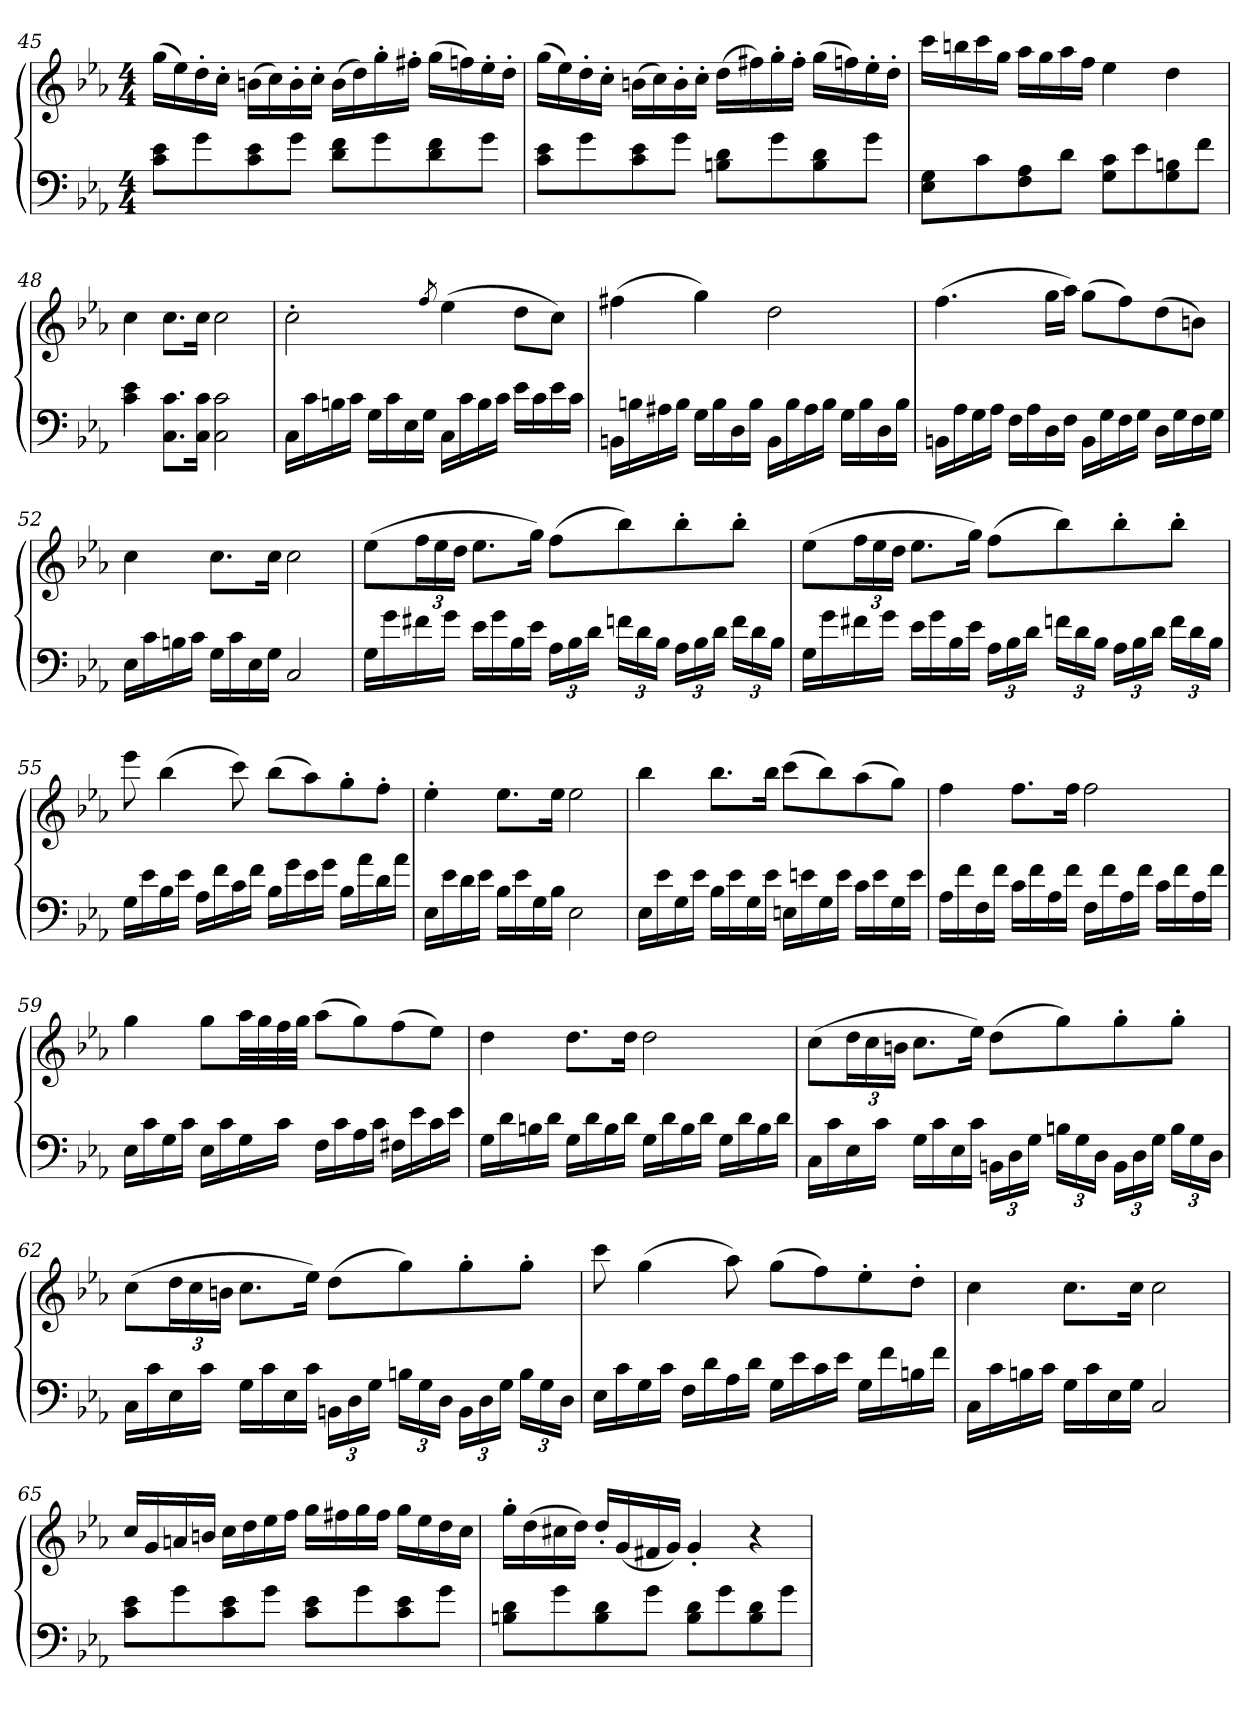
**kern	**kern
*part1	*part1
*staff2	*staff1
*clefF4	*clefG2
*k[b-e-a-]	*k[b-e-a-]
*c:	*c:
*M4/4	*M4/4
=45	=45
8c 8e-L	(16ggLL
.	16ee-)
8g	16dd'
.	16cc'JJ
8c 8e-	(16bnLL
.	16cc)
8gJ	16b'
.	16cc'JJ
8d 8fL	(16bLL
.	16dd)
8g	16gg'
.	16ff#X'JJ
8d 8f	(16ggLL
.	16ffn)
8gJ	16ee-'
.	16dd'JJ
=46	=46
8c 8e-L	(16ggLL
.	16ee-)
8g	16dd'
.	16cc'JJ
8c 8e-	(16bnLL
.	16cc)
8gJ	16b'
.	16cc'JJ
8Bn 8dL	(16ddLL
.	16ff#X)
8g	16gg'
.	16ff#'JJ
8B 8d	(16ggLL
.	16ffn)
8gJ	16ee-'
.	16dd'JJ
=47	=47
8E- 8GL	16cccLL
.	16bbn
8c	16ccc
.	16ggJJ
8F 8A-	16aa-LL
.	16gg
8dJ	16aa-
.	16ffJJ
8G 8cL	4ee-
8e-	.
8G 8Bn	4dd
8fJ	.
=48	=48
4c 4e-	4cc
8.C 8.cL	8.ccL
16C 16cJk	16ccJk
2C 2c	2cc
=49	=49
16CLL	2cc'
16c	.
16Bn	.
16cJJ	.
16GLL	.
16c	.
16E-	.
16GJJ	.
.	8qff
16CLL	(4ee-
16c	.
16B	.
16cJJ	.
16e-LL	8ddL
16c	.
16e-	8ccJ)
16cJJ	.
=50	=50
16BBnLL	(4ff#X
16Bn	.
16A#X	.
16BJJ	.
16GLL	4gg)
16B	.
16D	.
16BJJ	.
16BBLL	2dd
16B	.
16A#	.
16BJJ	.
16GLL	.
16B	.
16D	.
16BJJ	.
=51	=51
16BBnLL	(4.ff
16A-	.
16G	.
16A-JJ	.
16FLL	.
16A-	.
16D	16ggLL
16FJJ	16aa-JJ)
16BBLL	(8ggL
16G	.
16F	8ff)
16GJJ	.
16DLL	(8dd
16G	.
16F	8bnJ)
16GJJ	.
=52	=52
16E-LL	4cc
16c	.
16Bn	.
16cJJ	.
16GLL	8.ccL
16c	.
16E-	.
16GJJ	16ccJk
2C	2cc
=53	=53
16GLL	(8ee-L
16g	.
16f#X	24ffL
.	24ee-
16gJJ	.
.	24ddJJ
16e-LL	8.ee-L
16g	.
16B-	.
16e-JJ	16ggJk)
24A-LL	(8ffL
24B-	.
24dJJ	.
24fnLL	8bb-)
24d	.
24B-JJ	.
24A-LL	8bb-'
24B-	.
24dJJ	.
24fLL	8bb-'J
24d	.
24B-JJ	.
=54	=54
16GLL	(8ee-L
16g	.
16f#X	24ffL
.	24ee-
16gJJ	.
.	24ddJJ
16e-LL	8.ee-L
16g	.
16B-	.
16e-JJ	16ggJk)
24A-LL	(8ffL
24B-	.
24dJJ	.
24fnLL	8bb-)
24d	.
24B-JJ	.
24A-LL	8bb-'
24B-	.
24dJJ	.
24fLL	8bb-'J
24d	.
24B-JJ	.
=55	=55
16GLL	8eee-
16e-	.
16B-	(4bb-
16e-JJ	.
16A-LL	.
16f	.
16c	8ccc)
16fJJ	.
16B-LL	(8bb-L
16g	.
16e-	8aa-)
16gJJ	.
16B-LL	8gg'
16a-	.
16d	8ff'J
16a-JJ	.
=56	=56
16E-LL	4ee-'
16e-	.
16d	.
16e-JJ	.
16B-LL	8.ee-L
16e-	.
16G	.
16B-JJ	16ee-Jk
2E-	2ee-
=57	=57
16E-LL	4bb-
16e-	.
16G	.
16e-JJ	.
16B-LL	8.bb-L
16e-	.
16G	.
16e-JJ	16bb-Jk
16EnLL	(8cccL
16en	.
16G	8bb-)
16eJJ	.
16cLL	(8aa-
16e	.
16G	8ggJ)
16eJJ	.
=58	=58
16A-LL	4ff
16f	.
16F	.
16fJJ	.
16cLL	8.ffL
16f	.
16A-	.
16fJJ	16ffJk
16FLL	2ff
16f	.
16A-	.
16fJJ	.
16cLL	.
16f	.
16A-	.
16fJJ	.
=59	=59
16E-LL	4gg
16c	.
16G	.
16cJJ	.
16E-LL	8ggL
16c	.
16G	32aa-LL
.	32gg
16cJJ	32ff
.	32ggJJJ
16FLL	(8aa-L
16c	.
16A-	8gg)
16cJJ	.
16F#XLL	(8ff
16e-	.
16c	8ee-J)
16e-JJ	.
=60	=60
16GLL	4dd
16d	.
16Bn	.
16dJJ	.
16GLL	8.ddL
16d	.
16B	.
16dJJ	16ddJk
16GLL	2dd
16d	.
16B	.
16dJJ	.
16GLL	.
16d	.
16B	.
16dJJ	.
=61	=61
16CLL	(8ccL
16c	.
16E-	24ddL
.	24cc
16cJJ	.
.	24bnJJ
16GLL	8.ccL
16c	.
16E-	.
16cJJ	16ee-Jk)
24BBnLL	(8ddL
24D	.
24GJJ	.
24BnLL	8gg)
24G	.
24DJJ	.
24BBLL	8gg'
24D	.
24GJJ	.
24BLL	8gg'J
24G	.
24DJJ	.
=62	=62
16CLL	(8ccL
16c	.
16E-	24ddL
.	24cc
16cJJ	.
.	24bnJJ
16GLL	8.ccL
16c	.
16E-	.
16cJJ	16ee-Jk)
24BBnLL	(8ddL
24D	.
24GJJ	.
24BnLL	8gg)
24G	.
24DJJ	.
24BBLL	8gg'
24D	.
24GJJ	.
24BLL	8gg'J
24G	.
24DJJ	.
=63	=63
16E-LL	8ccc
16c	.
16G	(4gg
16cJJ	.
16FLL	.
16d	.
16A-	8aa-)
16dJJ	.
16GLL	(8ggL
16e-	.
16c	8ff)
16e-JJ	.
16GLL	8ee-'
16f	.
16Bn	8dd'J
16fJJ	.
=64	=64
16CLL	4cc
16c	.
16Bn	.
16cJJ	.
16GLL	8.ccL
16c	.
16E-	.
16GJJ	16ccJk
2C	2cc
=65	=65
8c 8e-L	16ccLL
.	16g
8g	16an
.	16bnJJ
8c 8e-	16ccLL
.	16dd
8gJ	16ee-
.	16ffJJ
8c 8e-L	16ggLL
.	16ff#X
8g	16gg
.	16ff#JJ
8c 8e-	16ggLL
.	16ee-
8gJ	16dd
.	16ccJJ
=66	=66
8Bn 8dL	16gg'LL
.	(16dd
8g	16cc#X
.	16ddJJ)
8B 8d	16dd'LL
.	(16g
8gJ	16f#X
.	16gJJ)
8B 8dL	4g'
8g	.
8B 8d	4r
8gJ	.
=	=
*-	*-
